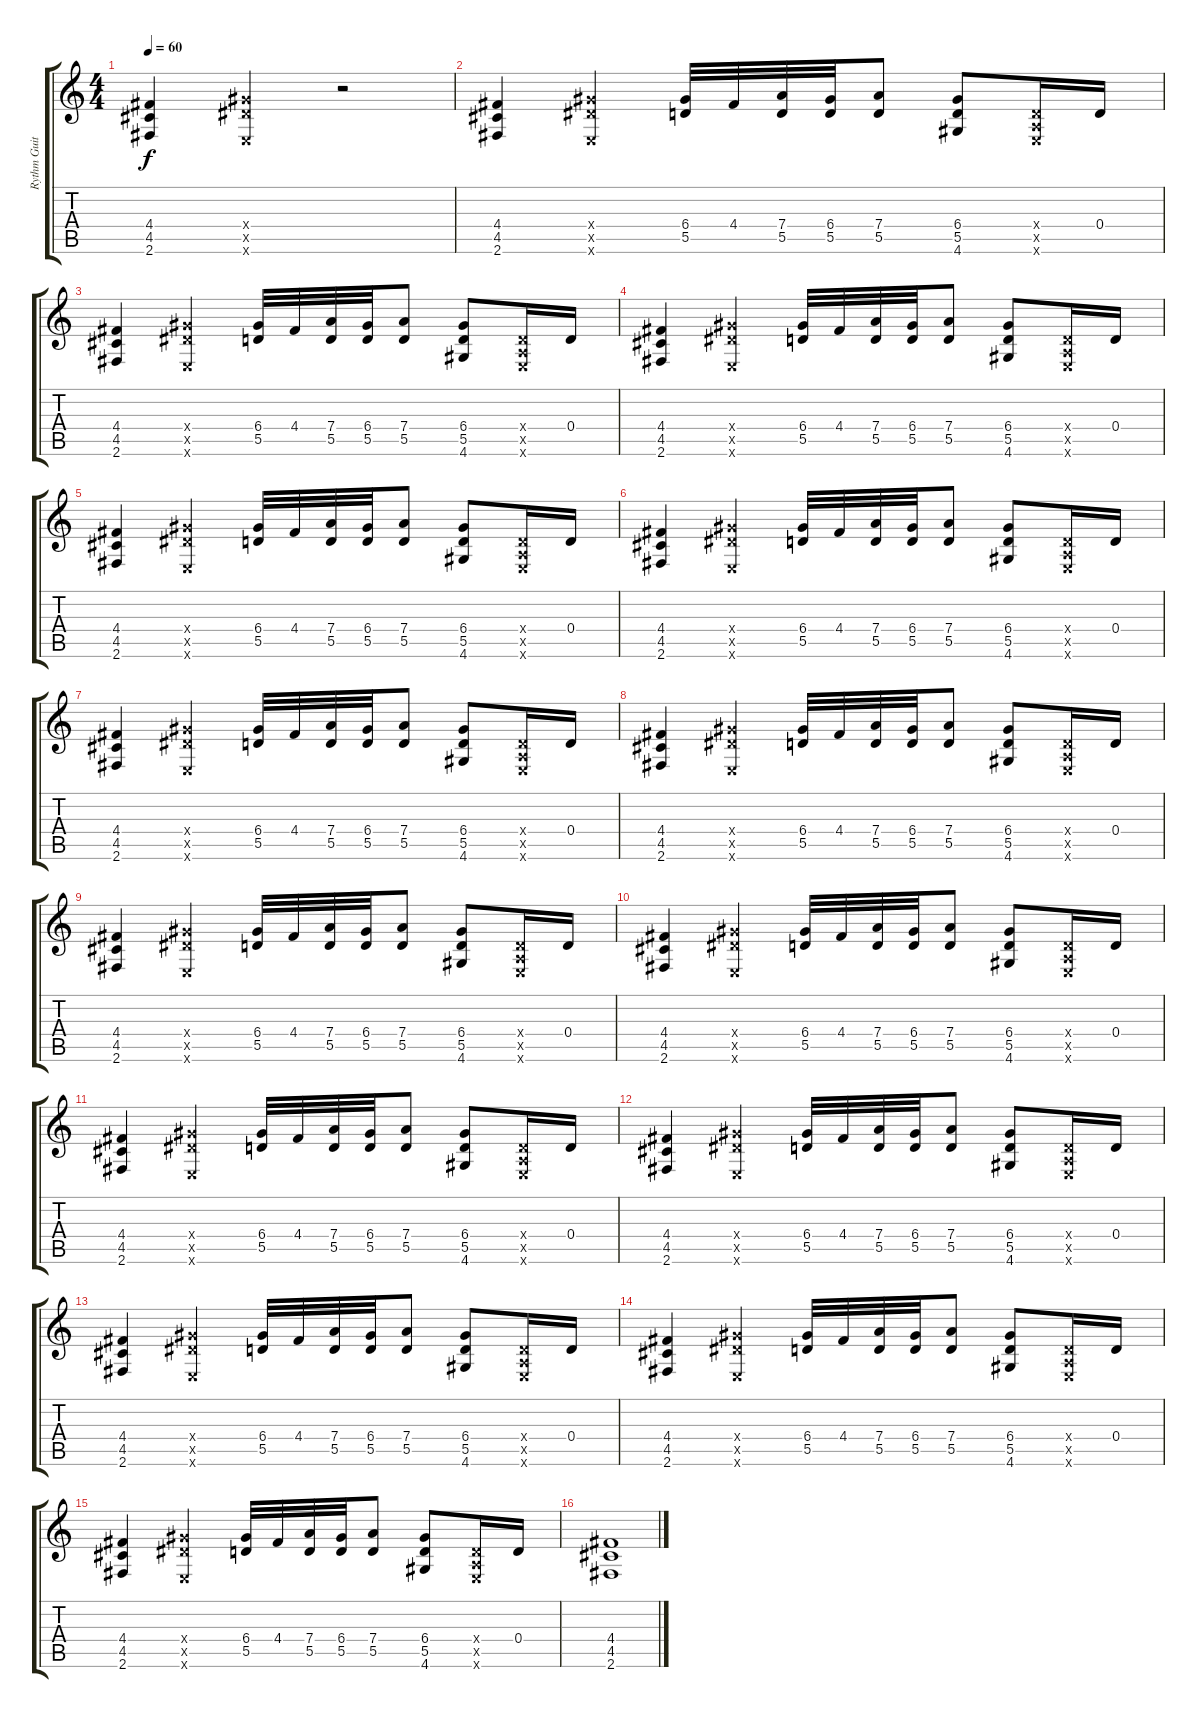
\track ("Rythm Guitar" "Rythm Guit") {instrument electricguitarjazz}
\staff {score tabs}
\tuning (E4 B3 G3 D3 A2 E2) {hide}
\ts (4 4)
\tempo 60
\clef g2
\ks c
(4.4 4.5 2.6).4{dy f} (6.4{x} 6.5{x} 0.6{x}).4 r.2 |
(4.4 4.5 2.6).4 (6.4{x} 6.5{x} 0.6{x}).4 (6.4 5.5).32 4.4.32 (7.4 5.5).32 (6.4 5.5).32 (7.4 5.5).8 (6.4 5.5 4.6).8 (0.4{x} 0.5{x} 0.6{x}).16 0.4.16 |
(4.4 4.5 2.6).4 (6.4{x} 6.5{x} 0.6{x}).4 (6.4 5.5).32 4.4.32 (7.4 5.5).32 (6.4 5.5).32 (7.4 5.5).8 (6.4 5.5 4.6).8 (0.4{x} 0.5{x} 0.6{x}).16 0.4.16 |
(4.4 4.5 2.6).4 (6.4{x} 6.5{x} 0.6{x}).4 (6.4 5.5).32 4.4.32 (7.4 5.5).32 (6.4 5.5).32 (7.4 5.5).8 (6.4 5.5 4.6).8 (0.4{x} 0.5{x} 0.6{x}).16 0.4.16 |
(4.4 4.5 2.6).4 (6.4{x} 6.5{x} 0.6{x}).4 (6.4 5.5).32 4.4.32 (7.4 5.5).32 (6.4 5.5).32 (7.4 5.5).8 (6.4 5.5 4.6).8 (0.4{x} 0.5{x} 0.6{x}).16 0.4.16 |
(4.4 4.5 2.6).4 (6.4{x} 6.5{x} 0.6{x}).4 (6.4 5.5).32 4.4.32 (7.4 5.5).32 (6.4 5.5).32 (7.4 5.5).8 (6.4 5.5 4.6).8 (0.4{x} 0.5{x} 0.6{x}).16 0.4.16 |
(4.4 4.5 2.6).4 (6.4{x} 6.5{x} 0.6{x}).4 (6.4 5.5).32 4.4.32 (7.4 5.5).32 (6.4 5.5).32 (7.4 5.5).8 (6.4 5.5 4.6).8 (0.4{x} 0.5{x} 0.6{x}).16 0.4.16 |
(4.4 4.5 2.6).4 (6.4{x} 6.5{x} 0.6{x}).4 (6.4 5.5).32 4.4.32 (7.4 5.5).32 (6.4 5.5).32 (7.4 5.5).8 (6.4 5.5 4.6).8 (0.4{x} 0.5{x} 0.6{x}).16 0.4.16 |
(4.4 4.5 2.6).4 (6.4{x} 6.5{x} 0.6{x}).4 (6.4 5.5).32 4.4.32 (7.4 5.5).32 (6.4 5.5).32 (7.4 5.5).8 (6.4 5.5 4.6).8 (0.4{x} 0.5{x} 0.6{x}).16 0.4.16 |
(4.4 4.5 2.6).4 (6.4{x} 6.5{x} 0.6{x}).4 (6.4 5.5).32 4.4.32 (7.4 5.5).32 (6.4 5.5).32 (7.4 5.5).8 (6.4 5.5 4.6).8 (0.4{x} 0.5{x} 0.6{x}).16 0.4.16 |
(4.4 4.5 2.6).4 (6.4{x} 6.5{x} 0.6{x}).4 (6.4 5.5).32 4.4.32 (7.4 5.5).32 (6.4 5.5).32 (7.4 5.5).8 (6.4 5.5 4.6).8 (0.4{x} 0.5{x} 0.6{x}).16 0.4.16 |
(4.4 4.5 2.6).4 (6.4{x} 6.5{x} 0.6{x}).4 (6.4 5.5).32 4.4.32 (7.4 5.5).32 (6.4 5.5).32 (7.4 5.5).8 (6.4 5.5 4.6).8 (0.4{x} 0.5{x} 0.6{x}).16 0.4.16 |
(4.4 4.5 2.6).4 (6.4{x} 6.5{x} 0.6{x}).4 (6.4 5.5).32 4.4.32 (7.4 5.5).32 (6.4 5.5).32 (7.4 5.5).8 (6.4 5.5 4.6).8 (0.4{x} 0.5{x} 0.6{x}).16 0.4.16 |
(4.4 4.5 2.6).4 (6.4{x} 6.5{x} 0.6{x}).4 (6.4 5.5).32 4.4.32 (7.4 5.5).32 (6.4 5.5).32 (7.4 5.5).8 (6.4 5.5 4.6).8 (0.4{x} 0.5{x} 0.6{x}).16 0.4.16 |
(4.4 4.5 2.6).4 (6.4{x} 6.5{x} 0.6{x}).4 (6.4 5.5).32 4.4.32 (7.4 5.5).32 (6.4 5.5).32 (7.4 5.5).8 (6.4 5.5 4.6).8 (0.4{x} 0.5{x} 0.6{x}).16 0.4.16 |
(4.4 4.5 2.6).1
